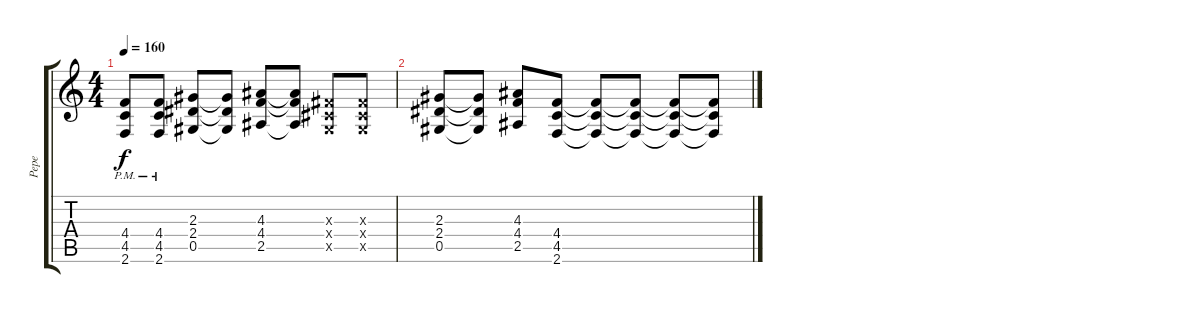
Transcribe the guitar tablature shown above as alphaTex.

\track ("Pepe" "Pepe") {instrument distortionguitar}
\staff {score tabs}
\tuning (Eb4 Bb3 Gb3 Db3 Ab2 Eb2) {hide}
\ts (4 4)
\tempo 160
\clef g2
\ks c
(4.4 4.5{pm} 2.6{pm}).8{dy f} (4.4 4.5{pm} 2.6{pm}).8 (2.3 2.4 0.5).8 (2.3{t} 2.4{t} 0.5{t}).8 (4.3 4.4 2.5).8 (4.3{t} 4.4{t} 2.5{t}).8 (0.3{x} 0.4{x} 0.5{x}).8 (0.3{x} 0.4{x} 0.5{x}).8 |
(2.3 2.4 0.5).8 (2.3{t} 2.4{t} 0.5{t}).8 (4.3 4.4 2.5).8 (4.4 4.5 2.6).8 (4.4{t} 4.5{t} 2.6{t}).8 (4.4{t} 4.5{t} 2.6{t}).8 (4.4{t} 4.5{t} 2.6{t}).8 (4.4{t} 4.5{t} 2.6{t}).8
